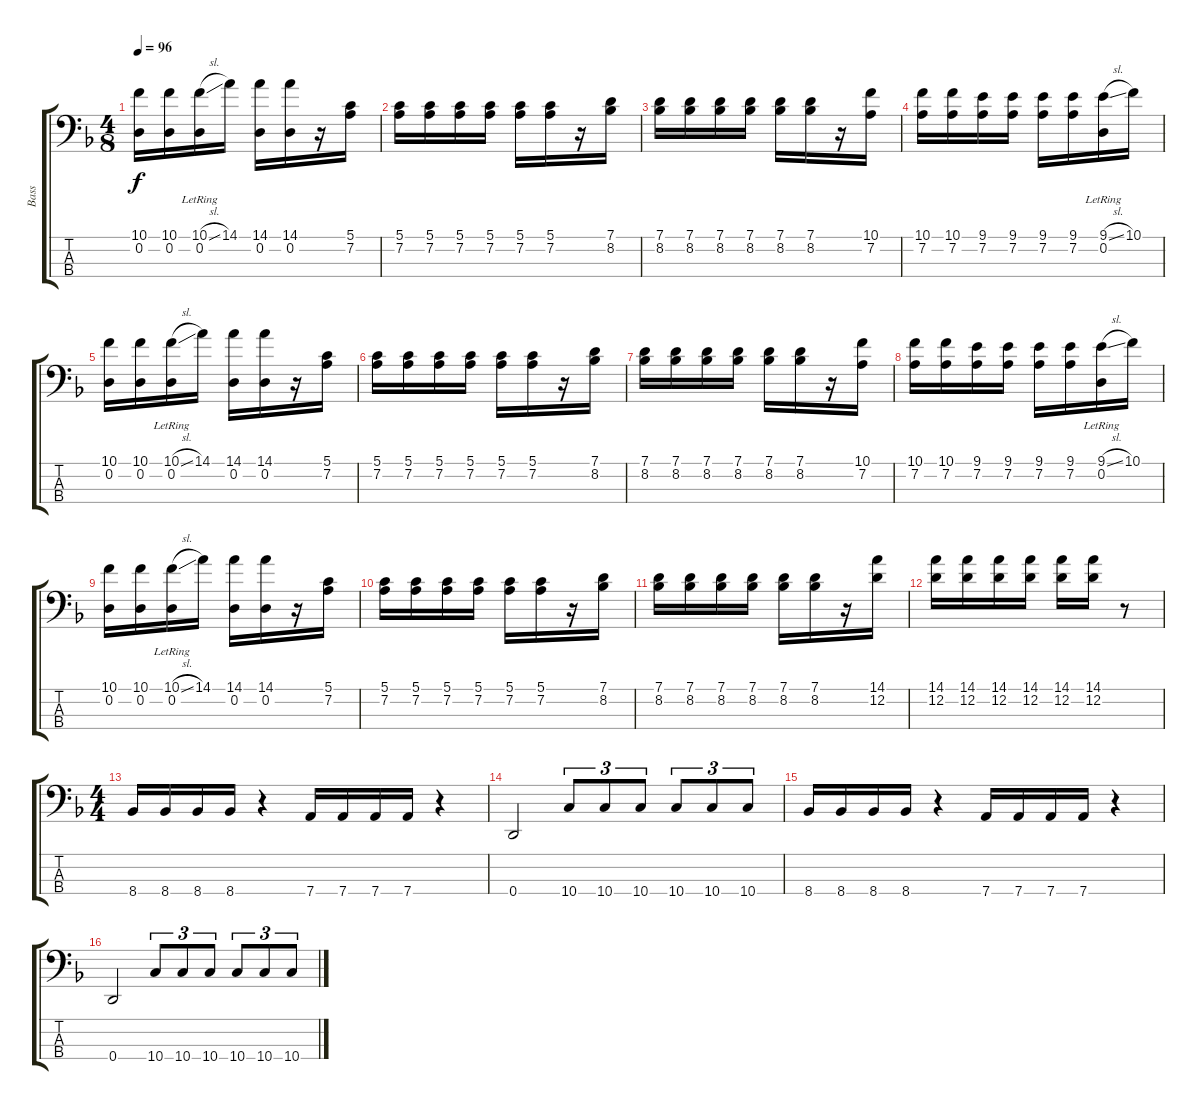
\track ("Bass" "Bass") {instrument electricbasspick}
\staff {score tabs}
\tuning (G2 D2 A1 D1) {hide}
\ts (4 8)
\tempo 96
\clef f4
\ks f
(10.1 0.2).16{dy f} (10.1 0.2).16 (10.1{sl} 0.2{lr}).16 14.1.16 (14.1 0.2).16 (14.1 0.2).16 r.16 (5.1 7.2).16 |
(5.1 7.2).16 (5.1 7.2).16 (5.1 7.2).16 (5.1 7.2).16 (5.1 7.2).16 (5.1 7.2).16 r.16 (7.1 8.2).16 |
(7.1 8.2).16 (7.1 8.2).16 (7.1 8.2).16 (7.1 8.2).16 (7.1 8.2).16 (7.1 8.2).16 r.16 (10.1 7.2).16 |
(10.1 7.2).16 (10.1 7.2).16 (9.1 7.2).16 (9.1 7.2).16 (9.1 7.2).16 (9.1 7.2).16 (9.1{sl} 0.2{lr}).16 10.1.16 |
(10.1 0.2).16 (10.1 0.2).16 (10.1{sl} 0.2{lr}).16 14.1.16 (14.1 0.2).16 (14.1 0.2).16 r.16 (5.1 7.2).16 |
(5.1 7.2).16 (5.1 7.2).16 (5.1 7.2).16 (5.1 7.2).16 (5.1 7.2).16 (5.1 7.2).16 r.16 (7.1 8.2).16 |
(7.1 8.2).16 (7.1 8.2).16 (7.1 8.2).16 (7.1 8.2).16 (7.1 8.2).16 (7.1 8.2).16 r.16 (10.1 7.2).16 |
(10.1 7.2).16 (10.1 7.2).16 (9.1 7.2).16 (9.1 7.2).16 (9.1 7.2).16 (9.1 7.2).16 (9.1{sl} 0.2{lr}).16 10.1.16 |
(10.1 0.2).16 (10.1 0.2).16 (10.1{sl} 0.2{lr}).16 14.1.16 (14.1 0.2).16 (14.1 0.2).16 r.16 (5.1 7.2).16 |
(5.1 7.2).16 (5.1 7.2).16 (5.1 7.2).16 (5.1 7.2).16 (5.1 7.2).16 (5.1 7.2).16 r.16 (7.1 8.2).16 |
(7.1 8.2).16 (7.1 8.2).16 (7.1 8.2).16 (7.1 8.2).16 (7.1 8.2).16 (7.1 8.2).16 r.16 (14.1 12.2).16 |
(14.1 12.2).16 (14.1 12.2).16 (14.1 12.2).16 (14.1 12.2).16 (14.1 12.2).16 (14.1 12.2).16 r.8 |
\ts (4 4)
8.4.16 8.4.16 8.4.16 8.4.16 r.4 7.4.16 7.4.16 7.4.16 7.4.16 r.4 |
0.4.2 10.4.8{tu (3 2)} 10.4.8{tu (3 2)} 10.4.8{tu (3 2)} 10.4.8{tu (3 2)} 10.4.8{tu (3 2)} 10.4.8{tu (3 2)} |
8.4.16 8.4.16 8.4.16 8.4.16 r.4 7.4.16 7.4.16 7.4.16 7.4.16 r.4 |
0.4.2 10.4.8{tu (3 2)} 10.4.8{tu (3 2)} 10.4.8{tu (3 2)} 10.4.8{tu (3 2)} 10.4.8{tu (3 2)} 10.4.8{tu (3 2)}
